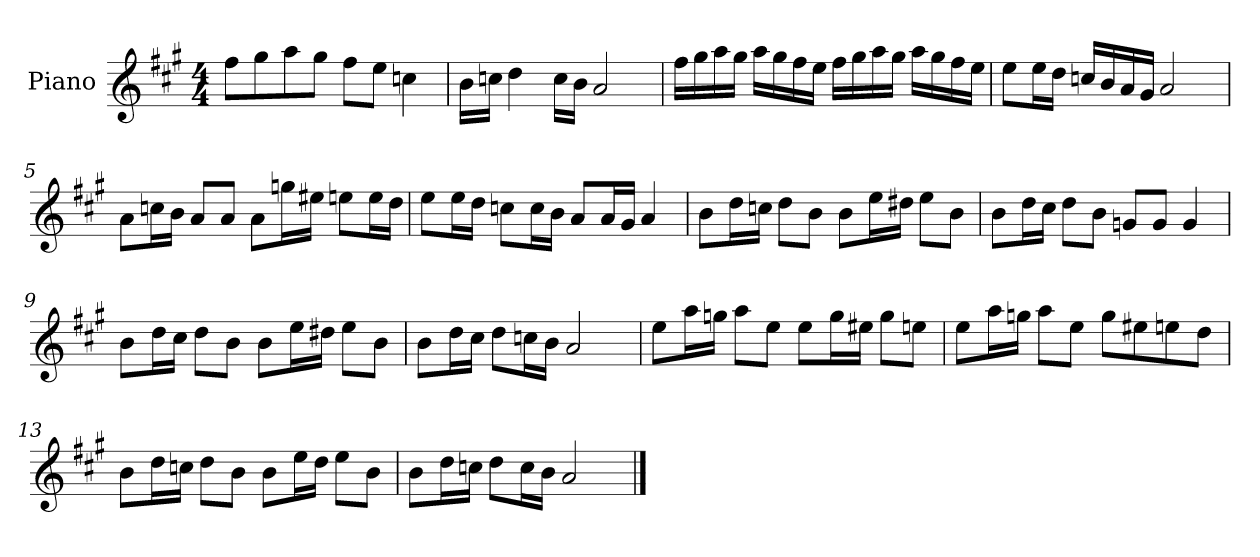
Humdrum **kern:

**kern
*part1
*staff1
*I"Piano
*I'P-no
*clefG2
*k[f#c#g#]
*M4/4
*MM90
=1
8ff#\L
8gg#\
8aa\
8gg#\J
8ff#\L
8ee\J
4ccn\
=2
16b\LL
16ccn\JJ
4dd\
16cc\LL
16b\JJ
2a/
=3
16ff#\LL
16gg#\
16aa\
16gg#\JJ
16aa\LL
16gg#\
16ff#\
16ee\JJ
16ff#\LL
16gg#\
16aa\
16gg#\JJ
16aa\LL
16gg#\
16ff#\
16ee\JJ
=4
8ee\L
16ee\L
16dd\JJ
16ccn/LL
16b/
16a/
16g#/JJ
2a/
!!LO:LB:g=z
=5
8a\L
16ccn\L
16b\JJ
8a/L
8a/J
8a\L
16ggn\L
16ee#X\JJ
8een\L
16ee\L
16dd\JJ
=6
8ee\L
16ee\L
16dd\JJ
8ccn\L
16cc\L
16b\JJ
8a/L
16a/L
16g#/JJ
4a/
=7
8b\L
16dd\L
16ccn\JJ
8dd\L
8b\J
8b\L
16ee\L
16dd#X\JJ
8ee\L
8b\J
=8
8b\L
16dd\L
16cc#\JJ
8dd\L
8b\J
8gn/L
8g/J
4g/
!!LO:LB:g=z
=9
8b\L
16dd\L
16cc#\JJ
8dd\L
8b\J
8b\L
16ee\L
16dd#X\JJ
8ee\L
8b\J
=10
8b\L
16dd\L
16cc#\JJ
8dd\L
16ccn\L
16b\JJ
2a/
=11
8ee\L
16aa\L
16ggn\JJ
8aa\L
8ee\J
8ee\L
16gg\L
16ee#X\JJ
8gg\L
8een\J
=12
8ee\L
16aa\L
16ggn\JJ
8aa\L
8ee\J
8gg\L
8ee#X\
8een\
8dd\J
!!LO:LB:g=z
=13
8b\L
16dd\L
16ccn\JJ
8dd\L
8b\J
8b\L
16ee\L
16dd\JJ
8ee\L
8b\J
=14
8b\L
16dd\L
16ccn\JJ
8dd\L
16cc\L
16b\JJ
2a/
==
*-
